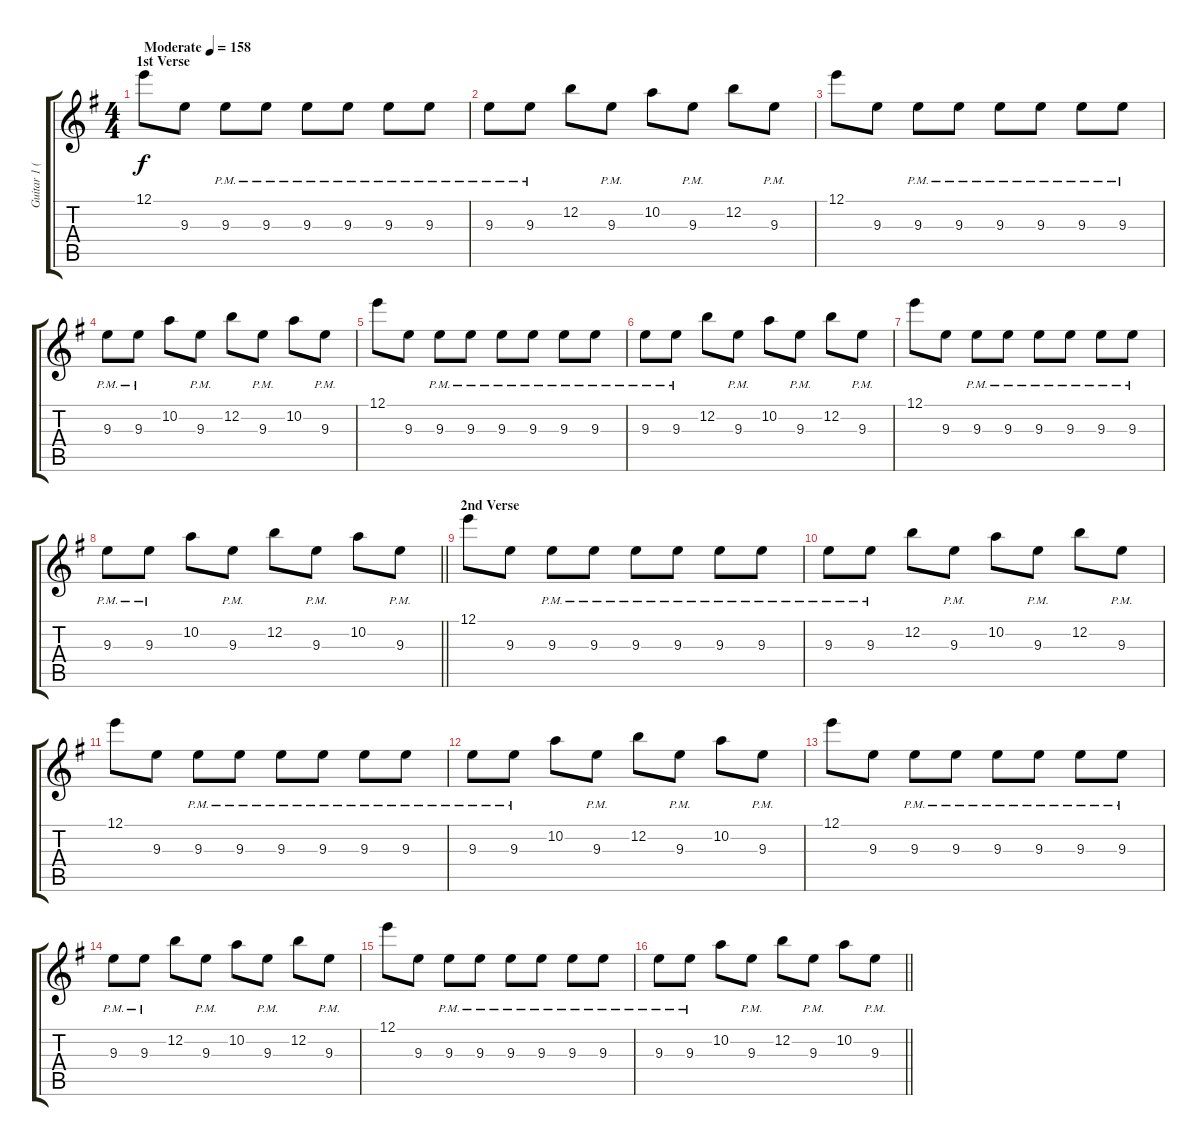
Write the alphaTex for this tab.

\track ("Guitar 1 (Karl)" "Guitar 1 (") {instrument overdrivenguitar}
\staff {score tabs}
\tuning (E4 B3 G3 D3 A2 E2) {hide}
\ts (4 4)
\section ("" "1st Verse")
\tempo (158 "Moderate")
\clef g2
\ks g
12.1.8{dy f instrument overdrivenguitar} 9.3.8 9.3{pm}.8 9.3{pm}.8 9.3{pm}.8 9.3{pm}.8 9.3{pm}.8 9.3{pm}.8 |
9.3{pm}.8 9.3{pm}.8 12.2.8 9.3{pm}.8 10.2.8 9.3{pm}.8 12.2.8 9.3{pm}.8 |
12.1.8 9.3.8 9.3{pm}.8 9.3{pm}.8 9.3{pm}.8 9.3{pm}.8 9.3{pm}.8 9.3{pm}.8 |
9.3{pm}.8 9.3{pm}.8 10.2.8 9.3{pm}.8 12.2.8 9.3{pm}.8 10.2.8 9.3{pm}.8 |
12.1.8 9.3.8 9.3{pm}.8 9.3{pm}.8 9.3{pm}.8 9.3{pm}.8 9.3{pm}.8 9.3{pm}.8 |
9.3{pm}.8 9.3{pm}.8 12.2.8 9.3{pm}.8 10.2.8 9.3{pm}.8 12.2.8 9.3{pm}.8 |
12.1.8 9.3.8 9.3{pm}.8 9.3{pm}.8 9.3{pm}.8 9.3{pm}.8 9.3{pm}.8 9.3{pm}.8 |
\barLineRight lightlight
9.3{pm}.8 9.3{pm}.8 10.2.8 9.3{pm}.8 12.2.8 9.3{pm}.8 10.2.8 9.3{pm}.8 |
\section ("" "2nd Verse")
12.1.8 9.3.8 9.3{pm}.8 9.3{pm}.8 9.3{pm}.8 9.3{pm}.8 9.3{pm}.8 9.3{pm}.8 |
9.3{pm}.8 9.3{pm}.8 12.2.8 9.3{pm}.8 10.2.8 9.3{pm}.8 12.2.8 9.3{pm}.8 |
12.1.8 9.3.8 9.3{pm}.8 9.3{pm}.8 9.3{pm}.8 9.3{pm}.8 9.3{pm}.8 9.3{pm}.8 |
9.3{pm}.8 9.3{pm}.8 10.2.8 9.3{pm}.8 12.2.8 9.3{pm}.8 10.2.8 9.3{pm}.8 |
12.1.8 9.3.8 9.3{pm}.8 9.3{pm}.8 9.3{pm}.8 9.3{pm}.8 9.3{pm}.8 9.3{pm}.8 |
9.3{pm}.8 9.3{pm}.8 12.2.8 9.3{pm}.8 10.2.8 9.3{pm}.8 12.2.8 9.3{pm}.8 |
12.1.8 9.3.8 9.3{pm}.8 9.3{pm}.8 9.3{pm}.8 9.3{pm}.8 9.3{pm}.8 9.3{pm}.8 |
\barLineRight lightlight
9.3{pm}.8 9.3{pm}.8 10.2.8 9.3{pm}.8 12.2.8 9.3{pm}.8 10.2.8 9.3{pm}.8
